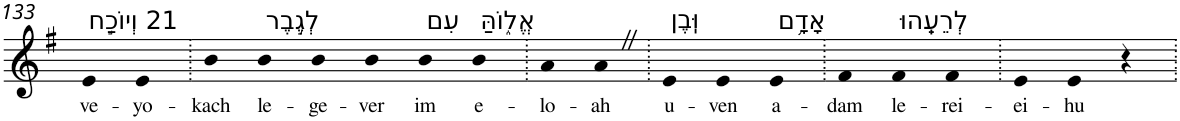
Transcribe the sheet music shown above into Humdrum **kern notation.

**kern	**text
*part1	*part1
*staff1	*staff1
*I"Piano	*
*I'Pno	*
!!LO:PB:g=z
*clefG2	*
*k[f#]	*
*G:	*
=133	=133
!LO:TX:a:t=21 וְיוֹכַ֣ח	!
!	!LO:LY:b
4e	ve-
!	!LO:LY:b
4e	-yo-
=134.	=134.
!	!LO:LY:b
4b	-kach
!LO:TX:a:t=לְגֶ֣בֶר	!
!	!LO:LY:b
4b	le-
!	!LO:LY:b
4b	-ge-
!	!LO:LY:b
4b	-ver
!LO:TX:a:t=עִם	!
!	!LO:LY:b
4b	im
!LO:TX:a:t=אֱל֑וֹהַּ	!
!	!LO:LY:b
4b	e-
=135.	=135.
!	!LO:LY:b
4a	-lo-
!	!LO:LY:b
4aZ	-ah
=136.	=136.
!LO:TX:a:t=וּֽבֶן	!
!	!LO:LY:b
4e	u-
!	!LO:LY:b
4e	-ven
!LO:TX:a:t=אָדָ֥ם	!
!	!LO:LY:b
4e	a-
=137.	=137.
!	!LO:LY:b
4f#	-dam
!LO:TX:a:t=לְרֵעֵֽהוּ	!
!	!LO:LY:b
4f#	le-
!	!LO:LY:b
4f#	-rei-
=138.	=138.
!	!LO:LY:b
4e	-ei-
!	!LO:LY:b
4e	-hu
4r	.
=.	=.
*-	*-
